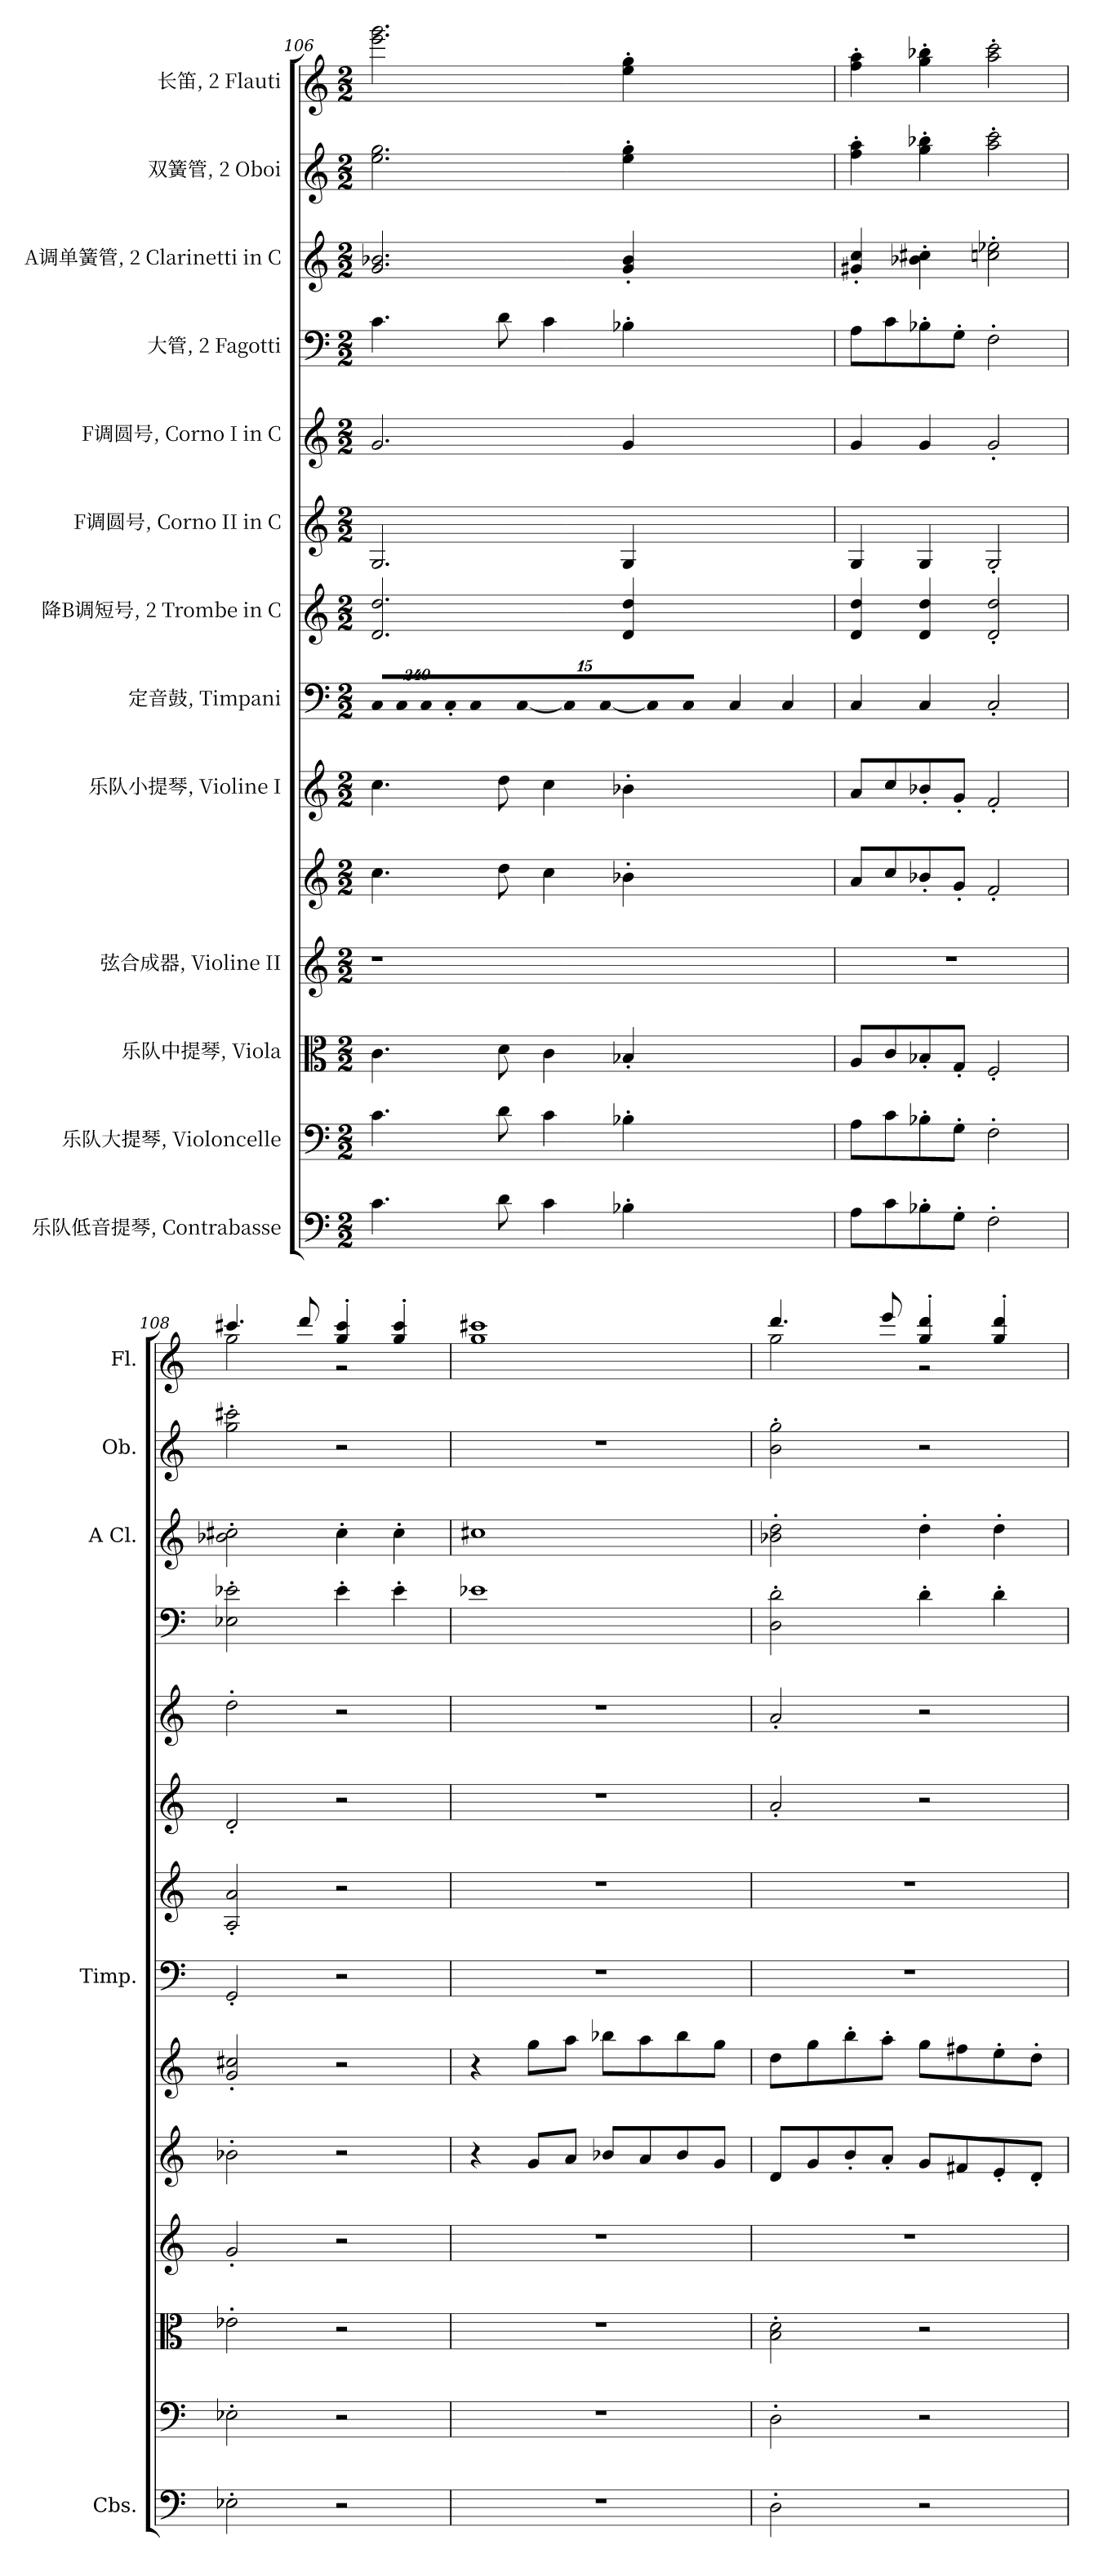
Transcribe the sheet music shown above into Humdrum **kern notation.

**kern	**kern	**kern	**kern	**kern	**kern	**kern	**kern	**kern	**kern	**kern	**kern	**kern	**kern
*part13	*part12	*part11	*part10	*part10	*part9	*part8	*part7	*part6	*part5	*part4	*part3	*part2	*part1
*staff14	*staff13	*staff12	*staff11	*staff10	*staff9	*staff8	*staff7	*staff6	*staff5	*staff4	*staff3	*staff2	*staff1
*I"乐队低音提琴, Contrabasse	*I"乐队大提琴, Violoncelle	*I"乐队中提琴, Viola	*I"弦合成器, Violine II	*	*I"乐队小提琴, Violine I	*I"定音鼓, Timpani	*I"降B调短号, 2 Trombe in C	*I"F调圆号, Corno II in C	*I"F调圆号, Corno I in C	*I"大管, 2 Fagotti	*I"A调单簧管, 2 Clarinetti in C	*I"双簧管, 2 Oboi	*I"长笛, 2 Flauti
*I'Cbs.	*	*	*	*	*	*I'Timp.	*	*	*	*	*I'A Cl.	*I'Ob.	*I'Fl.
*clefF4	*clefF4	*clefC3	*clefG2	*clefG2	*clefG2	*clefF4	*clefG2	*clefG2	*clefG2	*clefF4	*clefG2	*clefG2	*clefG2
*ITrd7c12	*	*	*	*	*	*	*ITrd1c2	*ITrd4c7	*ITrd4c7	*	*ITrd2c3	*	*
*k[]	*k[]	*k[]	*k[]	*k[]	*k[]	*k[]	*k[b-e-]	*k[b-]	*k[b-]	*k[]	*k[f#c#g#]	*k[]	*k[]
*M2/2	*M2/2	*M2/2	*M2/2	*M2/2	*M2/2	*M2/2	*M2/2	*M2/2	*M2/2	*M2/2	*M2/2	*M2/2	*M2/2
*MM247	*MM247	*MM247	*MM247	*MM247	*MM247	*MM247	*MM247	*MM247	*MM247	*MM247	*MM247	*MM247	*MM247
*	*	*	*	*	*	*Xbrackettup	*	*	*	*	*	*	*
=106	=106	=106	=106	=106	=106	=106	=106	=106	=106	=106	=106	=106	=106
!	!	!	!	!	!	!LO:N:vis=16	!	!	!	!	!	!	!
4.C\	4.c\	4.c\	1r	4.cc\	4.cc\	1920%137C/LL	2.c/ 2.cc/	2.C/	2.c/	4.c\	2.e/ 2.gn/	2.ee\ 2.gg\	2.eee\ 2.ggg\
!	!	!	!	!	!	!LO:N:vis=16	!	!	!	!	!	!	!
.	.	.	.	.	.	1920%137C/	.	.	.	.	.	.	.
!	!	!	!	!	!	!LO:N:vis=16	!	!	!	!	!	!	!
.	.	.	.	.	.	1920%137C/	.	.	.	.	.	.	.
!	!	!	!	!	!	!LO:N:vis=16	!	!	!	!	!	!	!
.	.	.	.	.	.	1920%137C'/	.	.	.	.	.	.	.
.	.	.	.	.	.	1920ryy	.	.	.	.	.	.	.
!	!	!	!	!	!	!LO:N:vis=32	!	!	!	!	!	!	!
.	.	.	.	.	.	640%23C/L	.	.	.	.	.	.	.
!	!	!	!	!	!	!LO:N:vis=32	!	!	!	!	!	!	!
.	.	.	.	.	.	[640%23C/	.	.	.	.	.	.	.
!	!	!	!	!	!	!LO:N:vis=32	!	!	!	!	!	!	!
.	.	.	.	.	.	640%23C/]	.	.	.	.	.	.	.
8D\	8d\	8d\	.	8dd\	8dd\	.	.	.	.	8d\	.	.	.
!	!	!	!	!	!	!LO:N:vis=32	!	!	!	!	!	!	!
.	.	.	.	.	.	[640%23C/	.	.	.	.	.	.	.
!	!	!	!	!	!	!LO:N:vis=32	!	!	!	!	!	!	!
.	.	.	.	.	.	640%23C/]	.	.	.	.	.	.	.
!	!	!	!	!	!	!LO:N:vis=32	!	!	!	!	!	!	!
.	.	.	.	.	.	640%23C/JJJ	.	.	.	.	.	.	.
4C\	4c\	4c\	.	4cc\	4cc\	.	.	.	.	4c\	.	.	.
.	.	.	.	.	.	4C/	.	.	.	.	.	.	.
4BB-X'\	4B-X'\	4B-X'/	.	4b-X'\	4b-X'\	.	4c/ 4cc/	4C/	4c/	4B-X'\	4e/' 4g/'	4ee\' 4gg\'	4ee\' 4gg\'
.	.	.	.	.	.	4C/	.	.	.	.	.	.	.
640ryy	640ryy	640ryy	640ryy	640ryy	640ryy	.	640ryy	640ryy	640ryy	640ryy	640ryy	640ryy	640ryy
=107	=107	=107	=107	=107	=107	=107	=107	=107	=107	=107	=107	=107	=107
*	*	*	*	*	*	*	*	*	*	*	*	*	*MM247
8AA\L	8A\L	8A/L	1r	8a/L	8a/L	4C/	4c/ 4cc/	4C/	4c/	8A\L	4e#X/' 4a/'	4ff\' 4aa\'	4ff\' 4aa\'
8C\	8c\	8c/	.	8cc/	8cc/	.	.	.	.	8c\	.	.	.
8BB-X'\	8B-X'\	8B-X'/	.	8b-X'/	8b-X'/	4C/	4c/ 4cc/	4C/	4c/	8B-X'\	4gn\' 4a#X\'	4gg\' 4bb-X\'	4gg\' 4bb-X\'
8GG'\J	8G'\J	8G'/J	.	8g'/J	8g'/J	.	.	.	.	8G'\J	.	.	.
*	*	*	*	*	*	*	*	*	*	*	*	*	*MM262
2FF'\	2F'\	2F'/	.	2f'/	2f'/	2C'/	2c/' 2cc/'	2C'/	2c'/	2F'\	2an\' 2ccn\'	2aa\' 2ccc\'	2aa\' 2ccc\'
=108	=108	=108	=108	=108	=108	=108	=108	=108	=108	=108	=108	=108	=108
*	*	*	*	*	*	*	*	*	*	*	*	*	*MM208
*	*	*	*	*	*	*	*	*	*	*	*	*	*^
2EE-X'\	2E-X'\	2e-X'\	2g'/	2b-X'\	2g/' 2cc#X/'	2GG'/	2G/' 2g/'	2G'/	2g'\	2E-X\' 2e-X\'	2gn\' 2a#X\'	2gg\' 2ccc#X\'	4.ccc#X/	2gg\
.	.	.	.	.	.	.	.	.	.	.	.	.	8ddd/	.
*	*	*	*	*	*	*	*	*	*	*	*	*	*MM252	*
2r	2r	2r	2r	2r	2r	2r	2r	2r	2r	4e-'\	4a#'\	2r	4gg/' 4ccc#/'	2r
.	.	.	.	.	.	.	.	.	.	4e-'\	4a#'\	.	4gg/' 4ccc#/'	.
*	*	*	*	*	*	*	*	*	*	*	*	*	*v	*v
!!LO:PB:g=z
=109	=109	=109	=109	=109	=109	=109	=109	=109	=109	=109	=109	=109	=109
*	*	*	*	*	*	*	*	*	*	*	*	*	*MM234
1r	1r	1r	1r	4r	4r	1r	1r	1r	1r	1e-X	1a#X	1r	1gg 1ccc#X
.	.	.	.	8g/L	8gg\L	.	.	.	.	.	.	.	.
.	.	.	.	8a/J	8aa\J	.	.	.	.	.	.	.	.
.	.	.	.	8b-X/L	8bb-X\L	.	.	.	.	.	.	.	.
.	.	.	.	8a/	8aa\	.	.	.	.	.	.	.	.
.	.	.	.	8b-/	8bb-\	.	.	.	.	.	.	.	.
.	.	.	.	8g/J	8gg\J	.	.	.	.	.	.	.	.
=110	=110	=110	=110	=110	=110	=110	=110	=110	=110	=110	=110	=110	=110
*	*	*	*	*	*	*	*	*	*	*	*	*	*MM234
*	*	*	*	*	*	*	*	*	*	*	*	*	*^
2DD'\	2D'\	2B\' 2d\'	1r	8d/L	8dd\L	1r	1r	2d'/	2d'/	2D\' 2d\'	2gn\' 2b\'	2b\' 2gg\'	4.ddd/	2gg\
.	.	.	.	8g/	8gg\	.	.	.	.	.	.	.	.	.
.	.	.	.	8b'/	8bb'\	.	.	.	.	.	.	.	.	.
.	.	.	.	8a'/J	8aa'\J	.	.	.	.	.	.	.	8eee/	.
*	*	*	*	*	*	*	*	*	*	*	*	*	*MM245	*
2r	2r	2r	.	8g/L	8gg\L	.	.	2r	2r	4d'\	4b'\	2r	4gg/' 4ddd/'	2r
.	.	.	.	8f#X/	8ff#X\	.	.	.	.	.	.	.	.	.
.	.	.	.	8e'/	8ee'\	.	.	.	.	4d'\	4b'\	.	4gg/' 4ddd/'	.
.	.	.	.	8d'/J	8dd'\J	.	.	.	.	.	.	.	.	.
*	*	*	*	*	*	*	*	*	*	*	*	*	*v	*v
=	=	=	=	=	=	=	=	=	=	=	=	=	=
*-	*-	*-	*-	*-	*-	*-	*-	*-	*-	*-	*-	*-	*-
